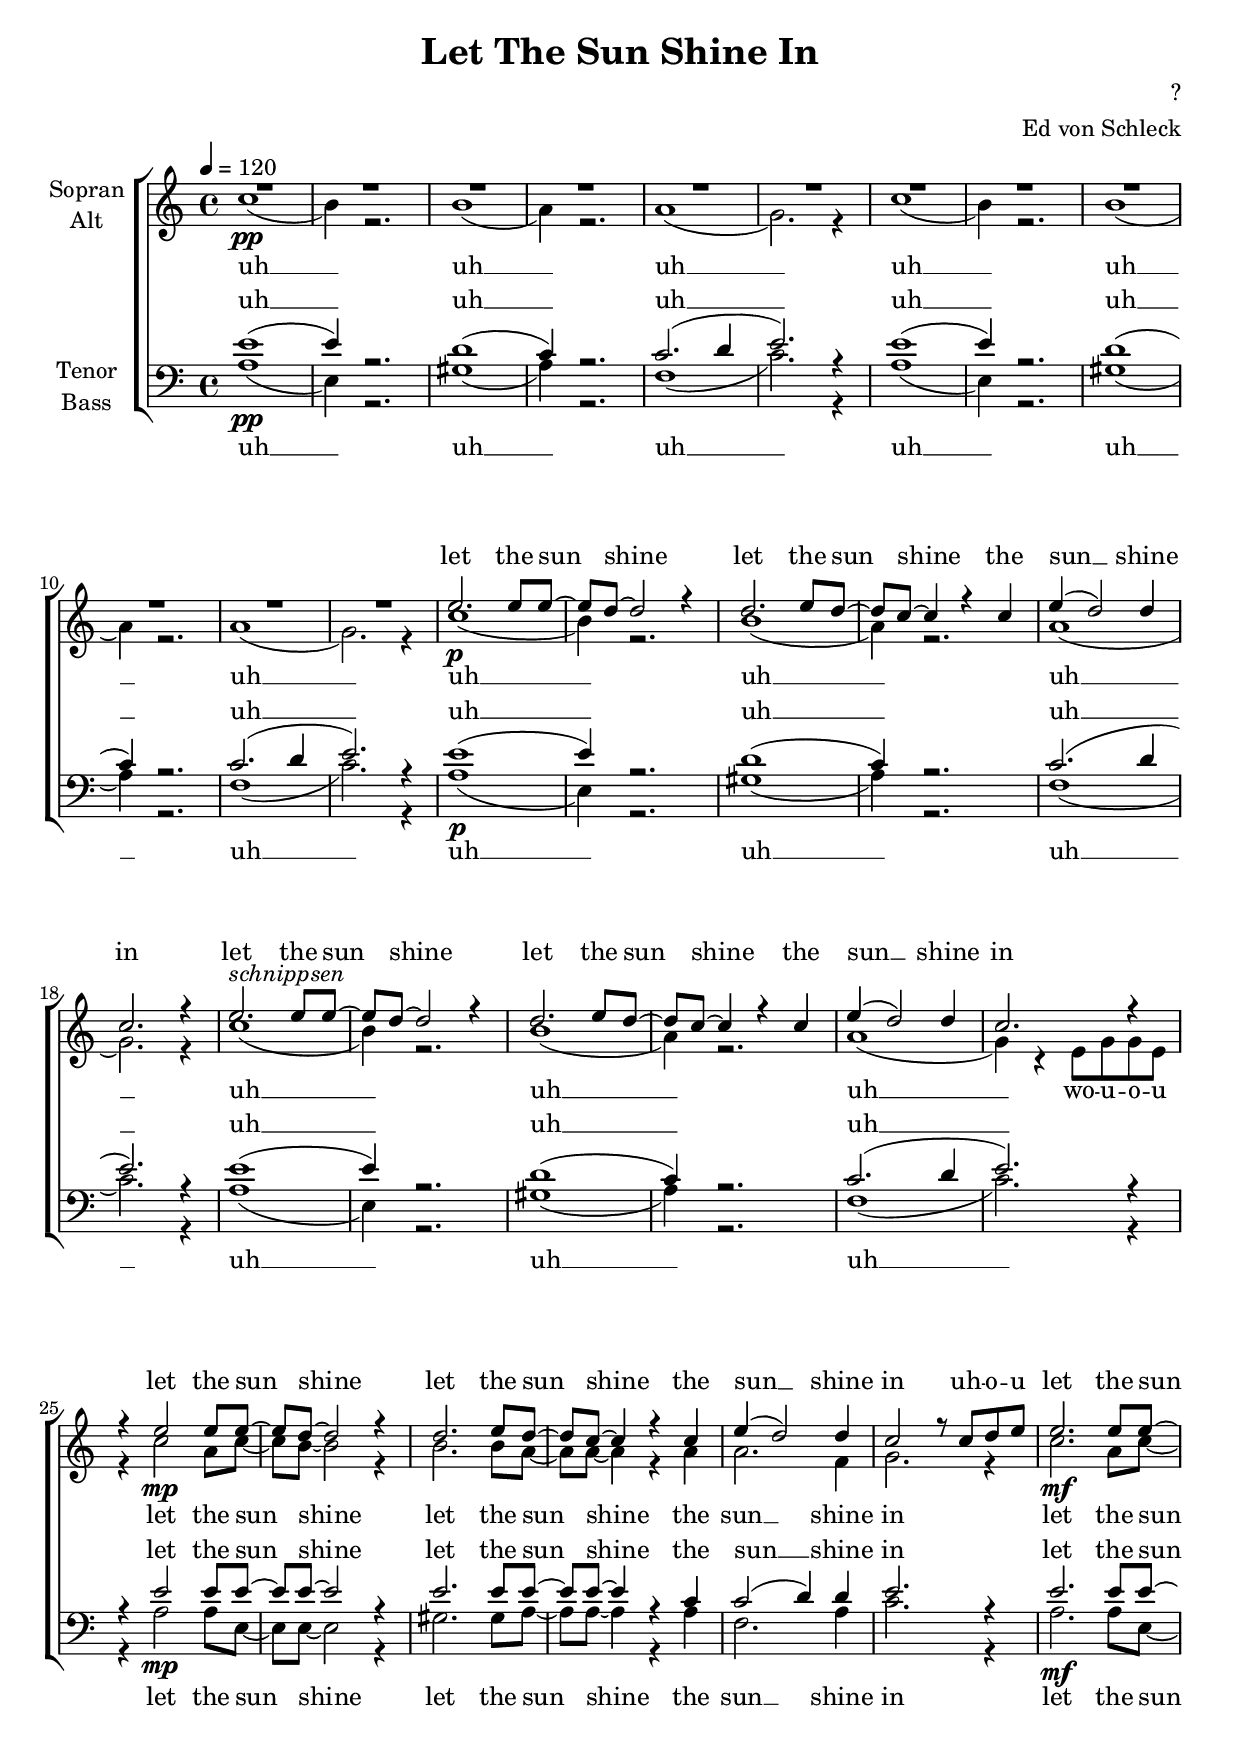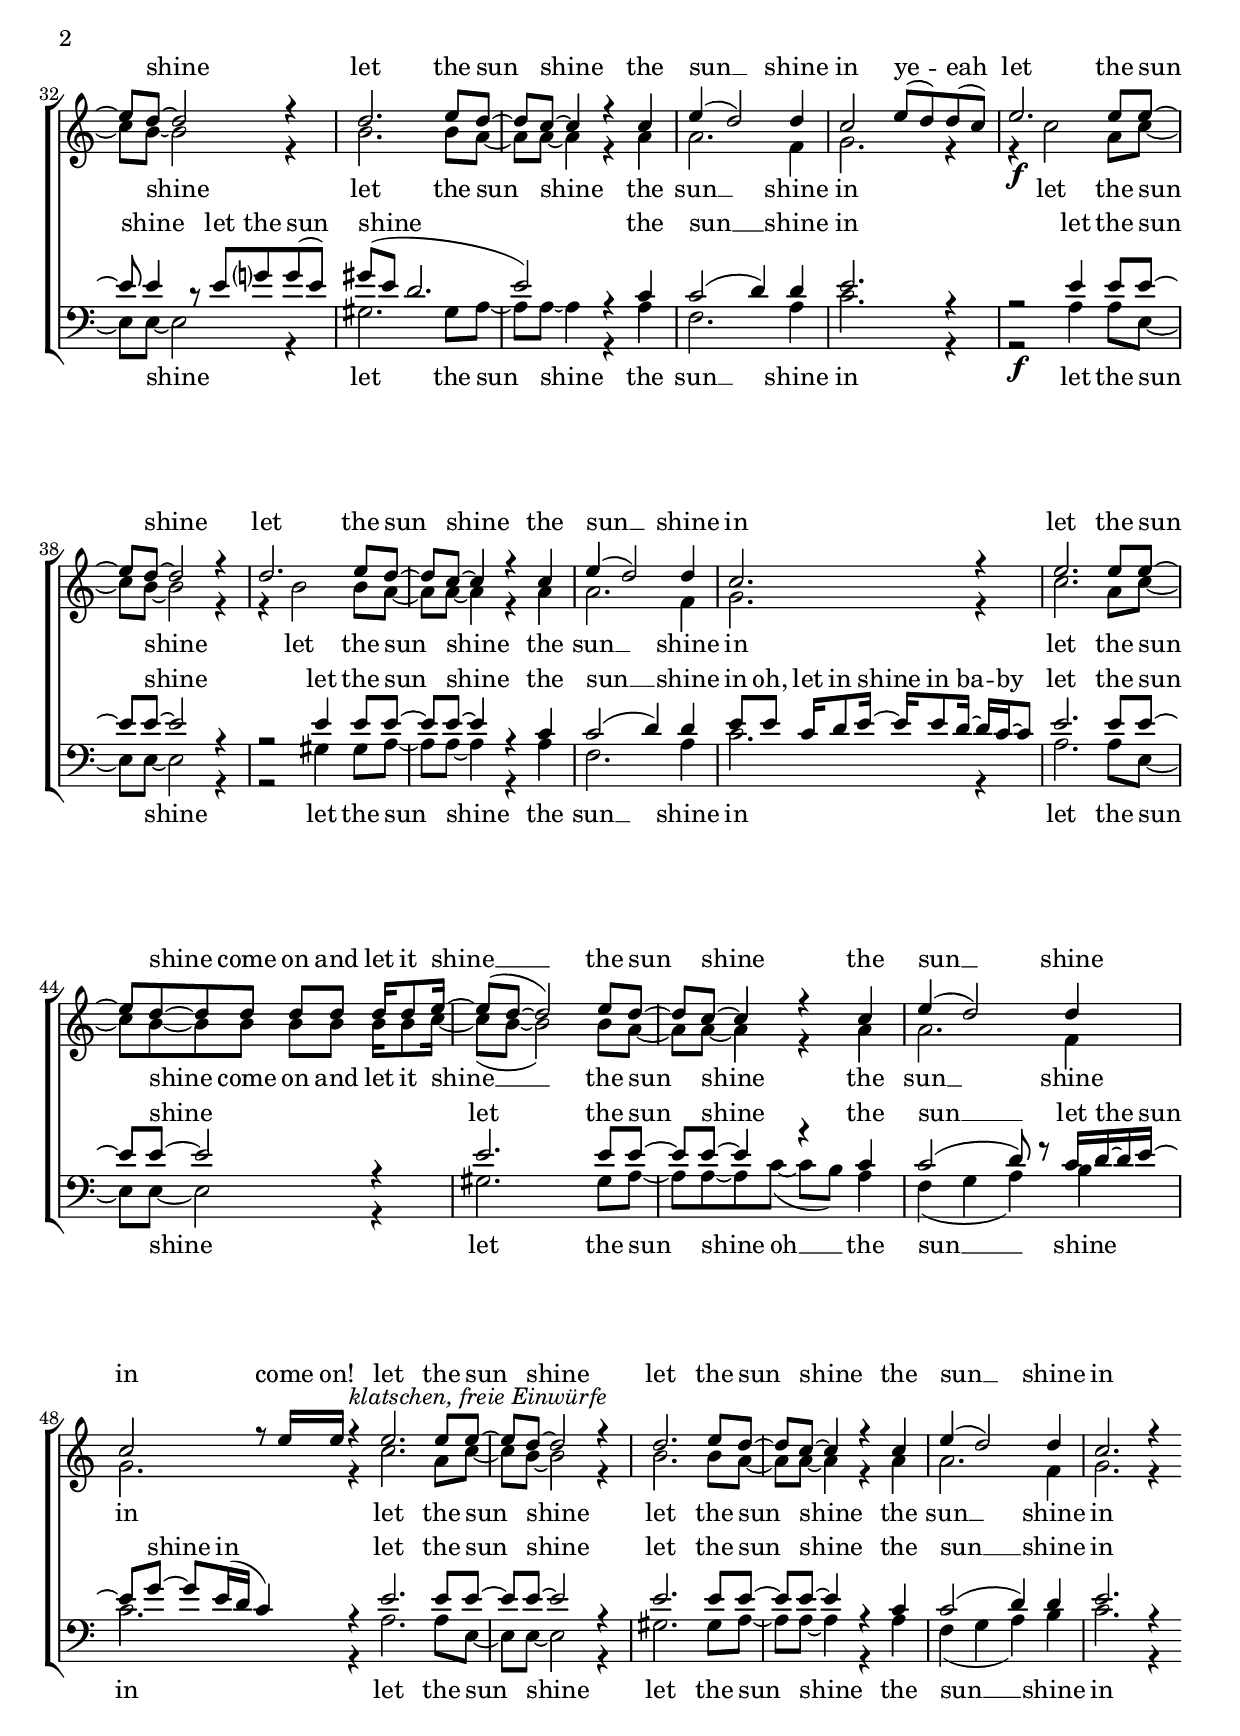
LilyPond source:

\version "2.14.2"

\header {
  title = "Let The Sun Shine In"
  composer = "?"
  arranger = "Ed von Schleck"
}

\paper {
  #(set-paper-size "a4")
  ragged-last-bottom = ##f
  ragged-bottom = ##f
}

global = {
  \key a \minor
  \time 4/4
  \tempo 4 = 120
}

uah = \lyricmode {
  uh __ 
  uh __ 
  uh __ 
}

sunshine = \lyricmode {
  let the sun shine
  let the sun shine
  the sun __ shine in
}

soprano = \relative c'' {
  \global
  R1*12\pp
  e2.\p e8 e~
  e d~ d2 r4
  d2. e8 d~
  d c~ c4 r c
  e( d2) d4
  c2. r4
  
  e2.^\markup{\italic "schnippsen"} e8 e~
  e d~ d2 r4
  d2. e8 d~
  d c~ c4 r c
  e( d2) d4
  c2. r4
  
  r4 e2 e8 e~
  e d~ d2 r4
  d2. e8 d~
  d c~ c4 r c
  e( d2) d4
  c2 r8 c d e
  
  e2. e8 e~
  e d~ d2 r4
  d2. e8 d~
  d c~ c4 r c
  e( d2) d4
  c2 e8( d) d( c)
  
  e2.\f e8 e~
  e d~ d2 r4
  d2. e8 d~
  d c~ c4 r c
  e( d2) d4
  c2. r4
  
  e2. e8 e~
  e d~ d d d d d16 d8 e16~
  e8( d~ d2) e8 d~
  d c~ c4 r c
  e( d2) d4
  c2 r8 e16 e r4^\markup{\italic "klatschen, freie Einwürfe"}
  
  \bar "|:"
  e2. e8 e~
  e d~ d2 r4
  d2. e8 d~
  d c~ c4 r c
  e( d2) d4
  c2. r4
  \bar ":|"
}

alto = \relative c'' {
  \global
  c1(
  b4) r2.
  b1(
  a4) r2.
  a1(
  g2.) r4

  c1(
  b4) r2.
  b1(
  a4) r2.
  a1(
  g2.) r4
  
  c1(
  b4) r2.
  b1(
  a4) r2.
  a1(
  g2.) r4

  c1(
  b4) r2.
  b1(
  a4) r2.
  a1(
  g4) r4 e8 g g e
  
  r4 c'2\mp a8 c~
  c b~ b2 r4
  b2. b8 a~
  a a~ a4 r a
  a2. f4
  g2. r4
  
  c2.\mf a8 c~
  c b~ b2 r4
  b2. b8 a~
  a a~ a4 r a
  a2. f4
  g2. r4
  
  r4 c2 a8 c~
  c b~ b2 r4
  r4 b2 b8 a~
  a a~ a4 r a
  a2. f4
  g2. r4
  
  c2. a8 c~
  c b~ b b b b b16 b8 c16~
  c8( b~ b2) b8 a~
  a a~ a4 r a
  a2. f4
  g2. r4
  
  c2. a8 c~
  c b~ b2 r4
  b2. b8 a~
  a a~ a4 r a
  a2. f4
  g2. r4
}

tenor = \relative c' {
  \global
  e1(\pp
  e4) r2.
  d1(
  c4) r2.
  c2.( d4
  e2.) r4
 
  e1(
  e4) r2.
  d1(
  c4) r2.
  c2.( d4
  e2.) r4
  
  e1(\p
  e4) r2.
  d1(
  c4) r2.
  c2.( d4
  e2.) r4
 
  e1(
  e4) r2.
  d1(
  c4) r2.
  c2.( d4
  e2.) r4
  
  r4 e2\mp e8 e~
  e e~ e2 r4
  e2. e8 e~
  e e~ e4 r4 c
  c2( d4) d
  e2. r4
  
  e2.\mf e8 e~
  e e4 r8 e g? g( e)
  gis( e d2.
  e2) r4 c
  c2( d4) d
  e2. r4
  
  r2\f e4 e8 e~
  e e~ e2 r4
  r2 e4 e8 e~
  e e~ e4 r4 c
  c2( d4) d
  e8 e c16 d8 e16~ e e8 d16~ d c~ c8
  
  e2. e8 e~
  e e~ e2 r4
  e2. e8 e~
  e e~ e4 r4 c
  c2( d8) r c16 d~ d e~
  e8 g~ g e16( d c4) r4
  
  e2. e8 e~
  e e~ e2 r4
  e2. e8 e~
  e e~ e4 r4 c
  c2( d4) d
  e2. r4
}

bass = \relative c' {
  \global
  a1(
  e4) r2.
  gis1(
  a4) r2.
  f1(
  c'2.) r4
  
  a1(
  e4) r2.
  gis1(
  a4) r2.
  f1(
  c'2.) r4
  
  a1(
  e4) r2.
  gis1(
  a4) r2.
  f1(
  c'2.) r4
  
  a1(
  e4) r2.
  gis1(
  a4) r2.
  f1(
  c'2.) r4
  
  r4 a2 a8 e~
  e e~ e2 r4
  gis2. gis8 a~
  a a~ a4 r4 a
  f2. a4
  c2. r4
  
  a2. a8 e~
  e e~ e2 r4
  gis2. gis8 a~
  a a~ a4 r4 a
  f2. a4
  c2. r4
  
  r2 a4 a8 e~
  e e~ e2 r4
  r2 gis4 gis8 a~
  a a~ a4 r4 a
  f2. a4
  c2. r4
  
  a2. a8 e~
  e e~ e2 r4
  gis2. gis8 a~
  a a~ a c~( c b) a4
  f4( g a) b
  c2. r4
  
  a2. a8 e~
  e e~ e2 r4
  gis2. gis8 a~
  a a~ a4 r4 a
  f4( g a) b
  c2. r4
}

sopranoVerse = \lyricmode {
  \sunshine
  \sunshine
  \sunshine
  uh -- o -- u
  \sunshine
  ye -- eah
  \sunshine
  let the sun shine
  come on and let it shine __ the sun shine
  the sun __ shine in
  come on!
  \sunshine
}

altoVerse = \lyricmode {
  \uah
  \uah
  \uah
  \uah
  wo -- u -- o -- u
  \sunshine
  \sunshine
  \sunshine
   let the sun shine
  come on and let it shine __ the sun shine
  the sun __ shine in
  \sunshine
}

tenorVerse = \lyricmode {
  \uah
  \uah
  \uah
  \uah
  \sunshine
  \sunshine
  \sunshine
  oh, let in shine in ba -- by
  let the sun shine
  let the sun shine 
  the sun __ let the sun shine in
  \sunshine
}

bassVerse = \lyricmode {
  \uah
  \uah
  \uah
  \uah
  \sunshine
  \sunshine
  \sunshine
  let the sun shine
  let the sun shine oh __
  the sun __ shine in
  \sunshine
}

\score {
  \new ChoirStaff <<
    \new Staff = "sa" \with {
      instrumentName = \markup \center-column { "Sopran" "Alt" }
    } <<
      \new Voice = "soprano" { \voiceOne \soprano }
      \new Voice = "alto" { \voiceTwo \alto }
    >>
    \new Lyrics \with {
      alignAboveContext = "sa"
      \override VerticalAxisGroup #'staff-affinity = #DOWN
    } \lyricsto "soprano" \sopranoVerse
    \new Lyrics \lyricsto "alto" \altoVerse
    \new Staff = "tb" \with {
      instrumentName = \markup \center-column { "Tenor" "Bass" }
    } <<
      \clef bass
      \new Voice = "tenor" { \voiceOne \tenor }
      \new Voice = "bass" { \voiceTwo \bass }
    >>
    \new Lyrics \with {
      alignAboveContext = "tb"
      \override VerticalAxisGroup #'staff-affinity = #DOWN
    } \lyricsto "tenor" \tenorVerse
    \new Lyrics \lyricsto "bass" \bassVerse
  >>
  \layout { }
  \midi {
    \context {
      \Score
      %tempoWholesPerMinute = #(ly:make-moment 100 4)
    }
  }
}
